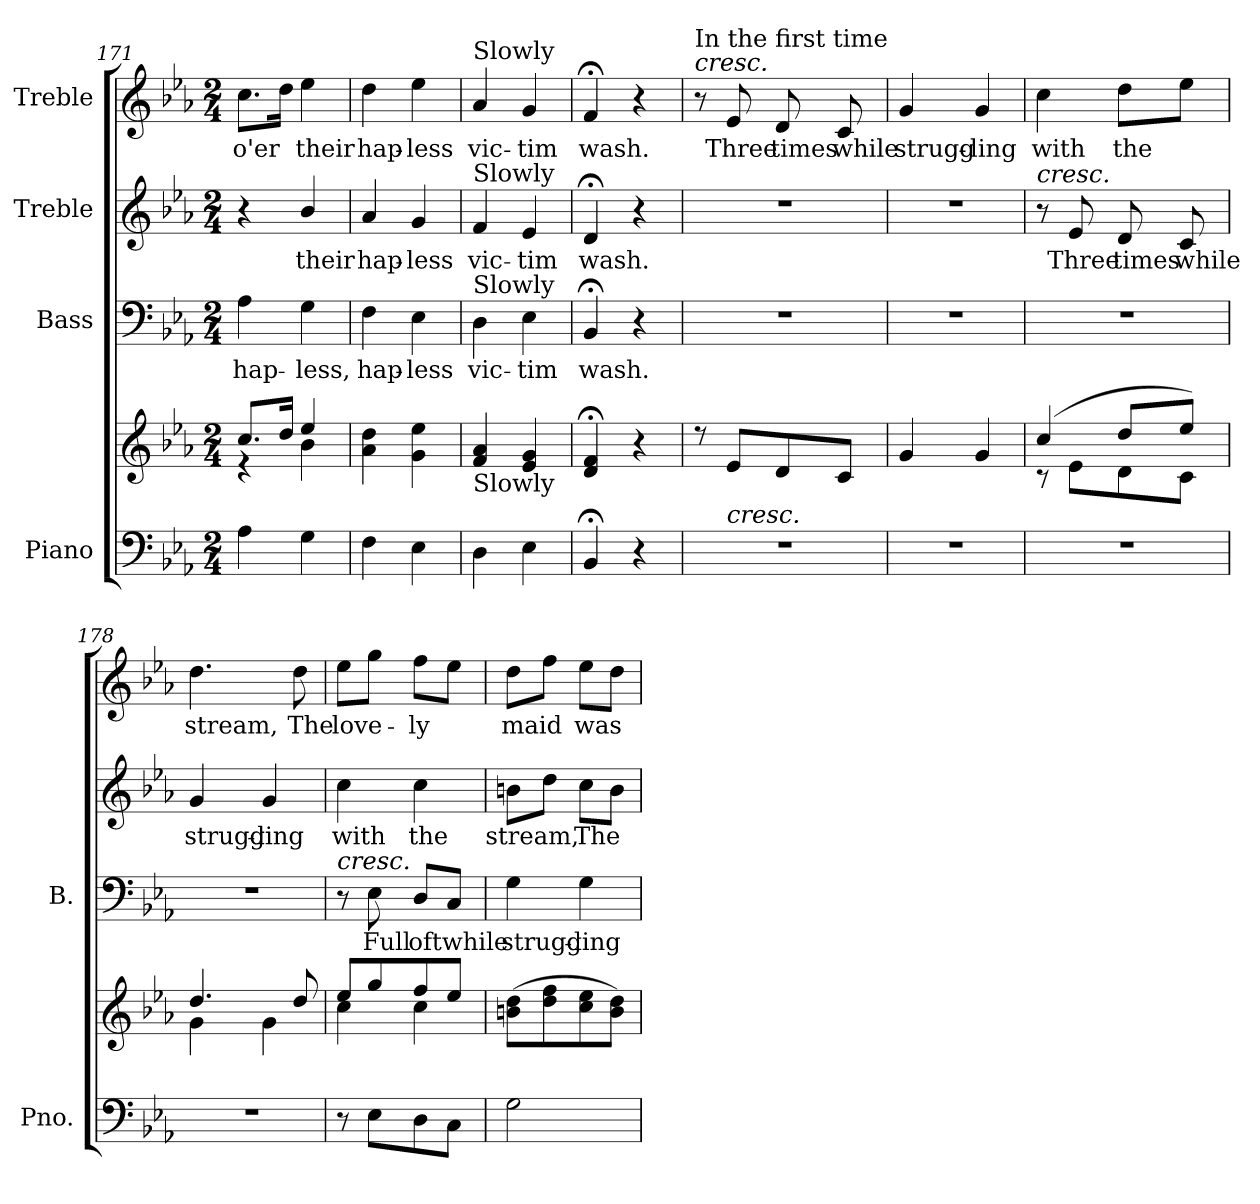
**kern	**kern	**kern	**text	**kern	**text	**kern	**text
*part4	*part4	*part3	*part3	*part2	*part2	*part1	*part1
*staff5	*staff4	*staff3	*staff3	*staff2	*staff2	*staff1	*staff1
*I"Piano	*	*I"Bass	*	*I"Treble	*	*I"Treble	*
*I'Pno.	*	*I'B.	*	*	*	*	*
*clefF4	*clefG2	*clefF4	*	*clefG2	*	*clefG2	*
*k[b-e-a-]	*k[b-e-a-]	*k[b-e-a-]	*	*k[b-e-a-]	*	*k[b-e-a-]	*
*E-:	*E-:	*E-:	*	*E-:	*	*E-:	*
*M2/4	*M2/4	*M2/4	*	*M2/4	*	*M2/4	*
=171	=171	=171	=171	=171	=171	=171	=171
*	*^	*	*	*	*	*	*
!	!	!	!	!LO:LY:b:color=#000000	!	!	!	!
!	!	!	!	!	!	!	!	!LO:LY:b:color=#000000
4A-i\	8.cci/L	4r	4A-i\	hap-	4r	.	8.cci\L	o'er
.	16ddi/Jk	.	.	.	.	.	16ddi\Jk	.
!	!	!	!	!LO:LY:b:color=#000000	!	!	!	!
!	!	!	!	!	!	!LO:LY:b:color=#000000	!	!
!	!	!	!	!	!	!	!	!LO:LY:b:color=#000000
4Gi\	4ee-i/	4b-i\	4Gi\	-less,	4b-i/	their	4ee-i\	their
*	*v	*v	*	*	*	*	*	*
=172	=172	=172	=172	=172	=172	=172	=172
*	*^	*	*	*	*	*	*
!	!	!	!	!LO:LY:b:color=#000000	!	!	!	!
*	*v	*v	*	*	*	*	*	*
*	*^	*	*	*	*	*	*
!	!	!	!	!	!	!LO:LY:b:color=#000000	!	!
*	*v	*v	*	*	*	*	*	*
*	*^	*	*	*	*	*	*
!	!	!	!	!	!	!	!	!LO:LY:b:color=#000000
*	*v	*v	*	*	*	*	*	*
4Fi\	4a-i\ 4ddi	4Fi\	hap-	4a-i/	hap-	4ddi\	hap-
!	!	!	!LO:LY:b:color=#000000	!	!	!	!
!	!	!	!	!	!LO:LY:b:color=#000000	!	!
!	!	!	!	!	!	!	!LO:LY:b:color=#000000
4E-i\	4gi\ 4ee-i	4E-i\	-less	4gi/	-less	4ee-i\	-less
!!LO:LB:g=z
=173	=173	=173	=173	=173	=173	=173	=173
!	!	!	!LO:LY:b:color=#000000	!	!	!	!
!	!	!	!	!	!LO:LY:b:color=#000000	!	!
!	!	!	!	!	!	!LO:TX:a:t=Slowly	!
!	!	!	!	!LO:TX:a:t=Slowly	!	!	!
!	!	!LO:TX:a:t=Slowly	!	!	!	!	!
!	!LO:TX:b:t=Slowly	!	!	!	!	!	!
!	!	!	!	!	!	!	!LO:LY:b:color=#000000
4Di\	4fi/ 4a-i	4Di\	vic-	4fi/	vic-	4a-i/	vic-
!	!	!	!LO:LY:b:color=#000000	!	!	!	!
!	!	!	!	!	!LO:LY:b:color=#000000	!	!
!	!	!	!	!	!	!	!LO:LY:b:color=#000000
4E-i\	4e-i/ 4gi	4E-i\	-tim	4e-i/	-tim	4gi/	-tim
=174	=174	=174	=174	=174	=174	=174	=174
!	!	!	!LO:LY:b:color=#000000	!	!	!	!
!	!	!	!	!	!LO:LY:b:color=#000000	!	!
!	!	!	!	!	!	!	!LO:LY:b:color=#000000
4BB-;i/	4di/; 4fi;	4BB-;i/	wash.	4d;i/	wash.	4f;i/	wash.
4r	4r	4r	.	4r	.	4r	.
=175	=175	=175	=175	=175	=175	=175	=175
*	*^	*	*	*	*	*	*
!	!	!	!	!	!	!	!LO:TX:a:i:t=cresc.	!
!	!	!	!	!	!	!	!LO:TX:a:t=In the first time	!
!LO:N:vis=1	!	!LO:N:vis=1	!LO:N:vis=1	!	!LO:N:vis=1	!	!	!
2r	8r	2ryy	2r	.	2r	.	8r	.
!	!LO:TX:b:i:t=cresc.	!	!	!	!	!	!	!
!	!	!	!	!	!	!	!	!LO:LY:b:color=#000000
.	8e-i/L	.	.	.	.	.	8e-i/	Three
!	!	!	!	!	!	!	!	!LO:LY:b:color=#000000
.	8di/	.	.	.	.	.	8di/	times
!	!	!	!	!	!	!	!	!LO:LY:b:color=#000000
.	8ci/J	.	.	.	.	.	8ci/	while
=176	=176	=176	=176	=176	=176	=176	=176	=176
!LO:N:vis=1	!	!LO:N:vis=1	!LO:N:vis=1	!	!LO:N:vis=1	!	!	!
!	!	!	!	!	!	!	!	!LO:LY:b:color=#000000
2r	4gi/	2ryy	2r	.	2r	.	4gi/	strugg-
!	!	!	!	!	!	!	!	!LO:LY:b:color=#000000
.	4gi/	.	.	.	.	.	4gi/	-ling
=177	=177	=177	=177	=177	=177	=177	=177	=177
!LO:N:vis=1	!	!	!LO:N:vis=1	!	!	!	!	!
!	!	!	!	!	!LO:TX:a:i:t=cresc.	!	!	!
!	!	!	!	!	!	!	!	!LO:LY:b:color=#000000
2r	(4cci/	8r	2r	.	8r	.	4cci\	with
!	!	!	!	!	!	!LO:LY:b:color=#000000	!	!
.	.	8e-i\L	.	.	8e-i/	Three	.	.
!	!	!	!	!	!	!LO:LY:b:color=#000000	!	!
!	!	!	!	!	!	!	!	!LO:LY:b:color=#000000
.	8ddi/L	8di\	.	.	8di/	times	8ddi\L	the
!	!	!	!	!	!	!LO:LY:b:color=#000000	!	!
.	8ee-i/J)	8ci\J	.	.	8ci/	while	8ee-i\J	.
=178	=178	=178	=178	=178	=178	=178	=178	=178
!LO:N:vis=1	!	!	!LO:N:vis=1	!	!	!	!	!
!	!	!	!	!	!	!LO:LY:b:color=#000000	!	!
!	!	!	!	!	!	!	!	!LO:LY:b:color=#000000
2r	4.ddi/	4gi\	2r	.	4gi/	strugg-	4.ddi\	stream,
!	!	!	!	!	!	!LO:LY:b:color=#000000	!	!
.	.	4gi\	.	.	4gi/	-ling	.	.
!	!	!	!	!	!	!	!	!LO:LY:b:color=#000000
.	8ddi/	.	.	.	.	.	8ddi\	The
!!LO:PB:g=z
=179	=179	=179	=179	=179	=179	=179	=179	=179
!	!	!	!	!	!	!LO:LY:b:color=#000000	!	!
!	!	!	!LO:TX:a:i:t=cresc.	!	!	!	!	!
!	!	!	!	!	!	!	!	!LO:LY:b:color=#000000
8r	8ee-i/L	4cci\	8r	.	4cci\	with	8ee-i\L	love-
!	!	!	!	!LO:LY:b:color=#000000	!	!	!	!
8E-i\L	8ggi/	.	8E-i\	Full	.	.	8ggi\J	.
!	!	!	!	!LO:LY:b:color=#000000	!	!	!	!
!	!	!	!	!	!	!LO:LY:b:color=#000000	!	!
!	!	!	!	!	!	!	!	!LO:LY:b:color=#000000
8Di\	8ffi/	4cci\	8Di/L	oft	4cci\	the	8ffi\L	-ly
!	!	!	!	!LO:LY:b:color=#000000	!	!	!	!
8Ci\J	8ee-i/J	.	8Ci/J	while	.	.	8ee-i\J	.
*	*v	*v	*	*	*	*	*	*
=180	=180	=180	=180	=180	=180	=180	=180
!	!	!	!LO:LY:b:color=#000000	!	!	!	!
!	!	!	!	!	!LO:LY:b:color=#000000	!	!
!	!	!	!	!	!	!	!LO:LY:b:color=#000000
2Gi\	(8bni\ 8ddiL	4Gi\	strugg-	8bni\L	stream,	8ddi\L	maid
.	8ddi\ 8ffi	.	.	8ddi\J	.	8ffi\J	.
!	!	!	!LO:LY:b:color=#000000	!	!	!	!
!	!	!	!	!	!LO:LY:b:color=#000000	!	!
!	!	!	!	!	!	!	!LO:LY:b:color=#000000
.	8cci\ 8ee-i	4Gi\	-ling	8cci\L	The	8ee-i\L	was
.	8bi\ 8ddiJ)	.	.	8bi\J	.	8ddi\J	.
=	=	=	=	=	=	=	=
*-	*-	*-	*-	*-	*-	*-	*-
